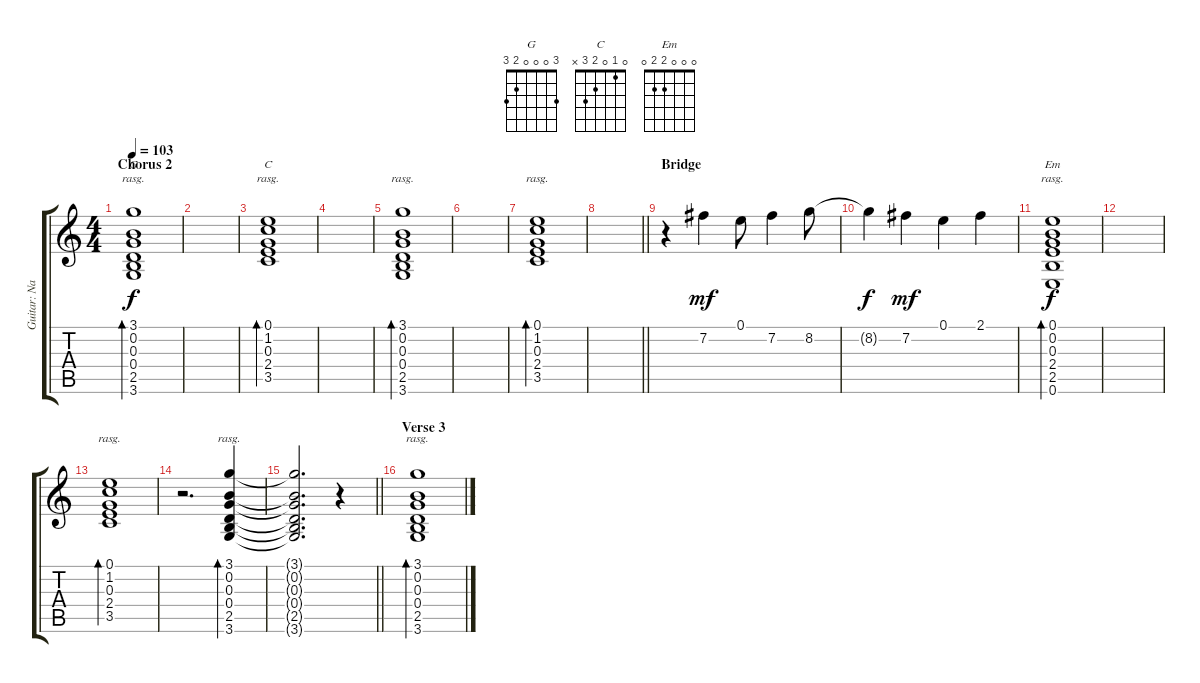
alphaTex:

\track ("Guitar: Nancy Wilson" "Guitar: Na") {instrument electricguitarclean}
\staff {score tabs}
\tuning (E4 B3 G3 D3 A2 E2) {hide}
\chord ("G" 3 0 0 0 2 3)
\chord ("C" 0 1 0 2 3 x)
\chord ("Em" 0 0 0 2 2 0)
\ts (4 4)
\section ("" "Chorus 2")
\tempo 103
\clef g2
\ks c
(3.1 0.2 0.3 0.4 2.5 3.6).1{bd 120 ch "G" rasg ii dy f} |
|
(0.1 1.2 0.3 2.4 3.5).1{bd 120 ch "C" rasg ii} |
|
(3.1 0.2 0.3 0.4 2.5 3.6).1{bd 120 rasg ii} |
|
(0.1 1.2 0.3 2.4 3.5).1{bd 120 rasg ii} |
\barLineRight lightlight
|
\section ("" "Bridge")
r.4 7.2.4{dy mf} 0.1.8 7.2.4 8.2.8 |
8.2{t}.4{dy f} 7.2.4{dy mf} 0.1.4 2.1.4 |
(0.1 0.2 0.3 2.4 2.5 0.6).1{bd 120 ch "Em" rasg ii dy f} |
|
(0.1 1.2 0.3 2.4 3.5).1{bd 120 rasg ii} |
r.2{d} (3.1 0.2 0.3 0.4 2.5 3.6).4{bd 120 rasg ii} |
\barLineRight lightlight
(3.1{t} 0.2{t} 0.3{t} 0.4{t} 2.5{t} 3.6{t}).2{d} r.4 |
\section ("" "Verse 3")
(3.1 0.2 0.3 0.4 2.5 3.6).1{bd 120 rasg ii}
